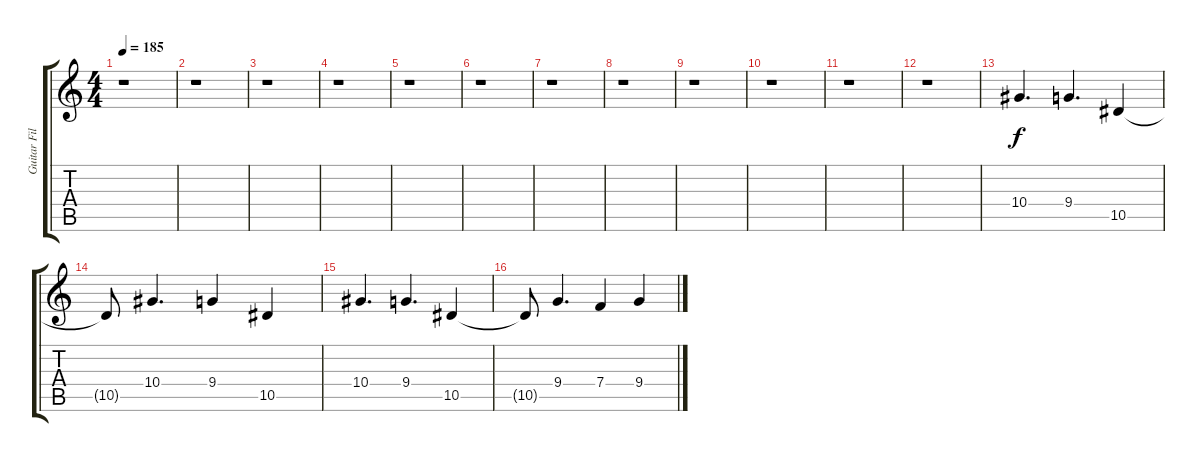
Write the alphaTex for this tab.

\track ("Guitar Fills and Solo" "Guitar Fil") {instrument distortionguitar}
\staff {score tabs}
\tuning (C4 G3 Eb3 Bb2 F2 C2) {hide}
\ts (4 4)
\tempo 185
\clef g2
\ks c
r.1{dy f} |
r.1 |
r.1 |
r.1 |
r.1 |
r.1 |
r.1 |
r.1 |
r.1 |
r.1 |
r.1 |
r.1 |
10.4.4{d volume 14 instrument distortionguitar} 9.4.4{d} 10.5.4 |
10.5{t}.8 10.4.4{d} 9.4.4 10.5.4 |
10.4.4{d} 9.4.4{d} 10.5.4 |
10.5{t}.8 9.4.4{d} 7.4.4 9.4.4
